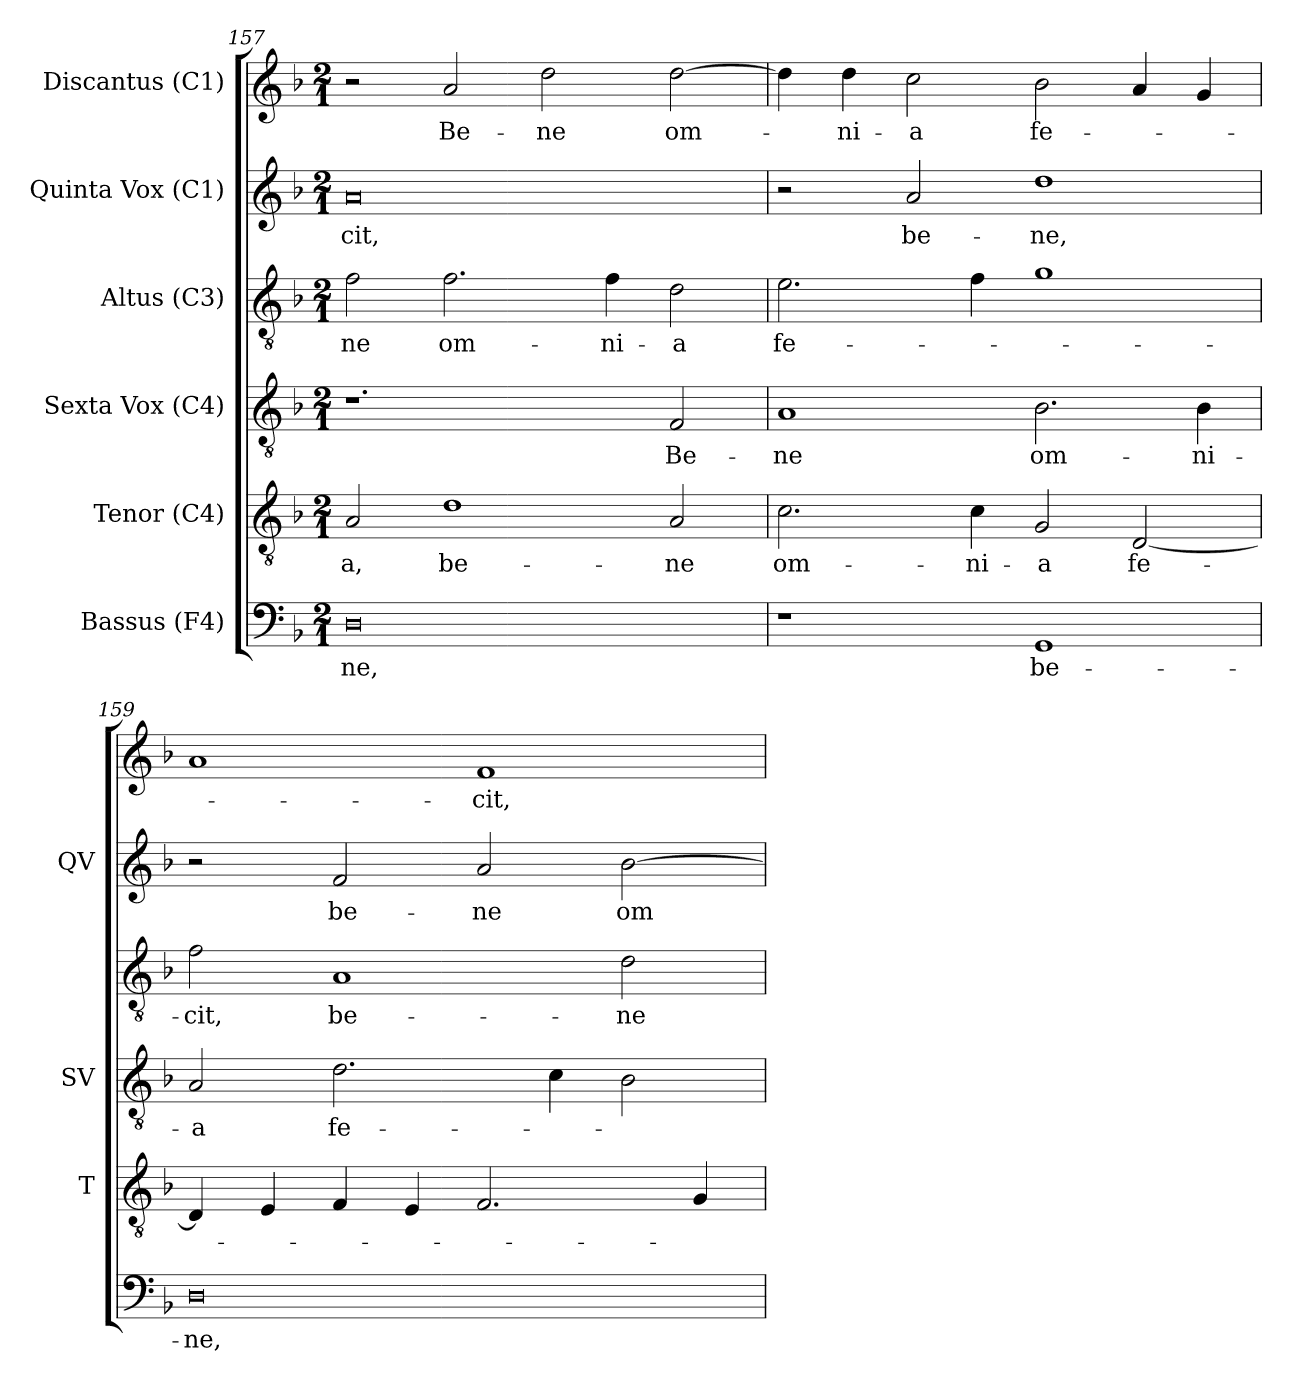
**kern	**text	**kern	**text	**kern	**text	**kern	**text	**kern	**text	**kern	**text
*part6	*part6	*part5	*part5	*part4	*part4	*part3	*part3	*part2	*part2	*part1	*part1
*staff6	*staff6	*staff5	*staff5	*staff4	*staff4	*staff3	*staff3	*staff2	*staff2	*staff1	*staff1
*I"Bassus (F4)	*	*I"Tenor (C4)	*	*I"Sexta Vox (C4)	*	*I"Altus (C3)	*	*I"Quinta Vox (C1)	*	*I"Discantus (C1)	*
*	*	*I'T	*	*I'SV	*	*	*	*I'QV	*	*	*
*clefF4	*	*clefGv2	*	*clefGv2	*	*clefGv2	*	*clefG2	*	*clefG2	*
*	*	*	*	*	*	*ITrd7c12	*	*	*	*	*
*k[b-]	*	*k[b-]	*	*k[b-]	*	*k[b-]	*	*k[b-]	*	*k[b-]	*
*F:	*	*F:	*	*F:	*	*F:	*	*F:	*	*F:	*
*M2/1	*	*M2/1	*	*M2/1	*	*M2/1	*	*M2/1	*	*M2/1	*
=157	=157	=157	=157	=157	=157	=157	=157	=157	=157	=157	=157
!	!LO:LY:b:color=#000000	!	!	!	!	!	!	!	!	!	!
!	!	!	!LO:LY:b:color=#000000	!	!	!	!	!	!	!	!
!	!	!	!	!	!	!	!LO:LY:b:color=#000000	!	!	!	!
!	!	!	!	!	!	!	!	!	!LO:LY:b:color=#000000	!	!
0Di	-ne,	2Ai/	-a,	1.r	.	2Fi\	-ne	0ai	-cit,	2r	.
!	!	!	!LO:LY:b:color=#000000	!	!	!	!	!	!	!	!
!	!	!	!	!	!	!	!LO:LY:b:color=#000000	!	!	!	!
!	!	!	!	!	!	!	!	!	!	!	!LO:LY:b:color=#000000
.	.	1di	be-	.	.	2.Fi\	om-	.	.	2ai/	Be-
!	!	!	!	!	!	!	!	!	!	!	!LO:LY:b:color=#000000
.	.	.	.	.	.	.	.	.	.	2ddi\	-ne
!	!	!	!	!	!	!	!LO:LY:b:color=#000000	!	!	!	!
.	.	.	.	.	.	4Fi\	-ni-	.	.	.	.
!	!	!	!LO:LY:b:color=#000000	!	!	!	!	!	!	!	!
!	!	!	!	!	!LO:LY:b:color=#000000	!	!	!	!	!	!
!	!	!	!	!	!	!	!LO:LY:b:color=#000000	!	!	!	!
!	!	!	!	!	!	!	!	!	!	!	!LO:LY:b:color=#000000
.	.	2Ai/	-ne	2Fi/	Be-	2Di\	-a	.	.	[2ddi\	om-
!!LO:PB:g=z
=158	=158	=158	=158	=158	=158	=158	=158	=158	=158	=158	=158
!	!	!	!LO:LY:b:color=#000000	!	!	!	!	!	!	!	!
!	!	!	!	!	!LO:LY:b:color=#000000	!	!	!	!	!	!
!	!	!	!	!	!	!	!LO:LY:b:color=#000000	!	!	!	!
1r	.	2.ci\	om-	1Ai	-ne	2.Ei\	fe-	2r	.	4ddi\]	.
!	!	!	!	!	!	!	!	!	!	!	!LO:LY:b:color=#000000
.	.	.	.	.	.	.	.	.	.	4ddi\	-ni-
!	!	!	!	!	!	!	!	!	!LO:LY:b:color=#000000	!	!
!	!	!	!	!	!	!	!	!	!	!	!LO:LY:b:color=#000000
.	.	.	.	.	.	.	.	2ai/	be-	2cci\	-a
!	!	!	!LO:LY:b:color=#000000	!	!	!	!	!	!	!	!
.	.	4ci\	-ni-	.	.	4Fi\	.	.	.	.	.
!	!LO:LY:b:color=#000000	!	!	!	!	!	!	!	!	!	!
!	!	!	!LO:LY:b:color=#000000	!	!	!	!	!	!	!	!
!	!	!	!	!	!LO:LY:b:color=#000000	!	!	!	!	!	!
!	!	!	!	!	!	!	!	!	!LO:LY:b:color=#000000	!	!
!	!	!	!	!	!	!	!	!	!	!	!LO:LY:b:color=#000000
1GGi	be-	2Gi/	-a	2.B-i\	om-	1Gi	.	1ddi	-ne,	2b-i\	fe-
!	!	!	!LO:LY:b:color=#000000	!	!	!	!	!	!	!	!
.	.	[2Di/	fe-	.	.	.	.	.	.	4ai/	.
!	!	!	!	!	!LO:LY:b:color=#000000	!	!	!	!	!	!
.	.	.	.	4B-i\	-ni-	.	.	.	.	4gi/	.
=159	=159	=159	=159	=159	=159	=159	=159	=159	=159	=159	=159
!	!LO:LY:b:color=#000000	!	!	!	!	!	!	!	!	!	!
!	!	!	!	!	!LO:LY:b:color=#000000	!	!	!	!	!	!
!	!	!	!	!	!	!	!LO:LY:b:color=#000000	!	!	!	!
0Di	-ne,	4Di/]	.	2Ai/	-a	2Fi\	-cit,	2r	.	1ai	.
.	.	4Ei/	.	.	.	.	.	.	.	.	.
!	!	!	!	!	!LO:LY:b:color=#000000	!	!	!	!	!	!
!	!	!	!	!	!	!	!LO:LY:b:color=#000000	!	!	!	!
!	!	!	!	!	!	!	!	!	!LO:LY:b:color=#000000	!	!
.	.	4Fi/	.	2.di\	fe-	1AAi	be-	2fi/	be-	.	.
.	.	4Ei/	.	.	.	.	.	.	.	.	.
!	!	!	!	!	!	!	!	!	!LO:LY:b:color=#000000	!	!
!	!	!	!	!	!	!	!	!	!	!	!LO:LY:b:color=#000000
.	.	2.Fi/	.	.	.	.	.	2ai/	-ne	1fi	-cit,
.	.	.	.	4ci\	.	.	.	.	.	.	.
!	!	!	!	!	!	!	!LO:LY:b:color=#000000	!	!	!	!
!	!	!	!	!	!	!	!	!	!LO:LY:b:color=#000000	!	!
.	.	.	.	2B-i\	.	2Di\	-ne	[2b-i\	om-	.	.
.	.	4Gi/	.	.	.	.	.	.	.	.	.
=	=	=	=	=	=	=	=	=	=	=	=
*-	*-	*-	*-	*-	*-	*-	*-	*-	*-	*-	*-
